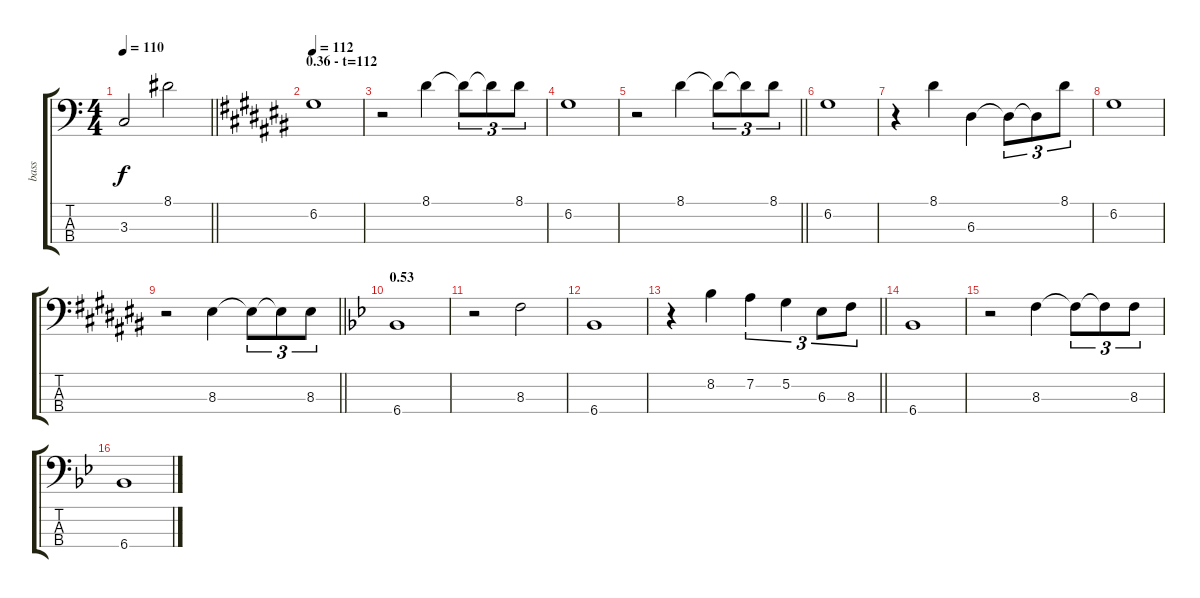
\track ("bass" "bass") {instrument acousticbass}
\staff {score tabs}
\tuning (G2 D2 A1 E1) {hide}
\ts (4 4)
\tempo 110
\clef f4
\barLineRight lightlight
\ks c
3.3{t}.2{dy f} 8.1.2 |
\section ("" "0.36 - t=112")
\tempo 112
\ks c#
6.2.1 |
r.2 8.1.4 8.1{t}.8{tu (3 2)} 8.1{t}.8{tu (3 2)} 8.1.8{tu (3 2)} |
6.2.1 |
\barLineRight lightlight
r.2 8.1.4 8.1{t}.8{tu (3 2)} 8.1{t}.8{tu (3 2)} 8.1.8{tu (3 2)} |
6.2.1 |
r.4 8.1.4 6.3.4 6.3{t}.8{tu (3 2)} 6.3{t}.8{tu (3 2)} 8.1.8{tu (3 2)} |
6.2.1 |
\barLineRight lightlight
r.2 8.3.4 8.3{t}.8{tu (3 2)} 8.3{t}.8{tu (3 2)} 8.3.8{tu (3 2)} |
\section ("" "0.53")
\ks bb
6.4.1 |
r.2 8.3.2 |
6.4.1 |
\barLineRight lightlight
r.4 8.2.4 7.2.4{tu (3 2)} 5.2.4{tu (3 2)} 6.3.8{tu (3 2)} 8.3.8{tu (3 2)} |
6.4.1 |
r.2 8.3.4 8.3{t}.8{tu (3 2)} 8.3{t}.8{tu (3 2)} 8.3.8{tu (3 2)} |
6.4.1
